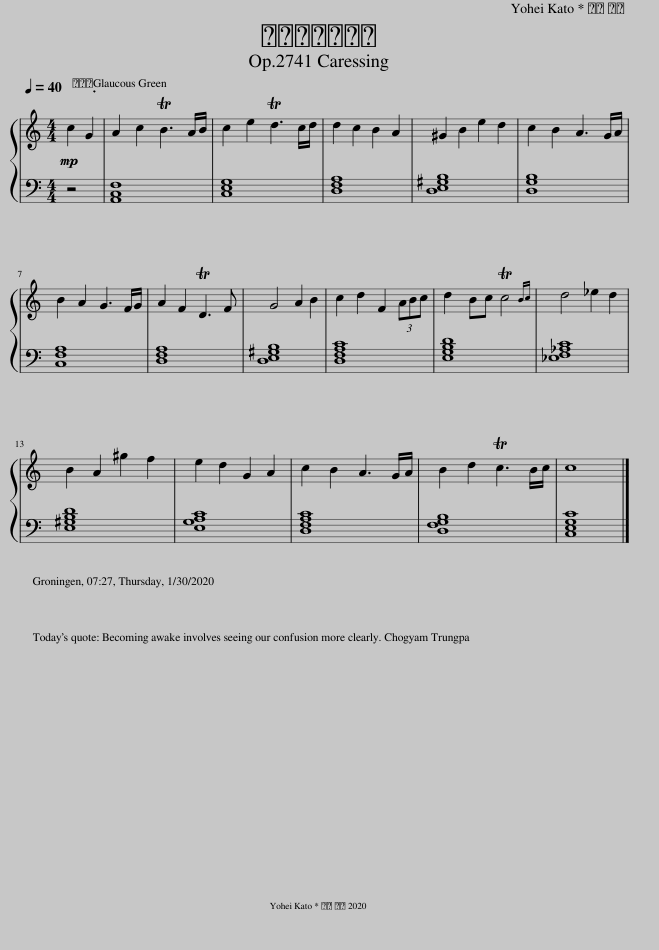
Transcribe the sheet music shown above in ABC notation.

X:1
%%score { 1 | 2 }
L:1/8
Q:1/4=40
M:4/4
I:linebreak $
K:C
V:1 treble
V:2 bass
V:1
!mp! c2 G2 | A2 c2 TB3 A/B/ | c2 e2 Td3 c/d/ | d2 c2 B2 A2 | ^G2 B2 e2 d2 | %5
 c2 B2 A3 G/A/ |$ B2 A2 G3 F/G/ | A2 F2 TD3 F | G4 A2 B2 | c2 d2 F2 (3ABc | %10
 d2 Bc Tc4{Bc} | d4 _e2 d2 |$ B2 A2 ^g2 f2 | e2 d2 G2 A2 | c2 B2 A3 G/A/ | %15
 B2 d2 Tc3 B/c/ | c8 |] %17
V:2
 z4 | [A,,C,F,]8 | [C,E,G,]8 | [D,F,A,]8 | [D,E,^G,B,]8 | %5
 [D,G,B,]8 |$ [C,F,A,]8 | [D,F,A,]8 | [D,E,^G,B,]8 | [D,F,A,C]8 | %10
 [E,G,B,D]8 | [_E,F,_A,C]8 |$ [E,^G,B,D]8 | [E,G,A,C]8 | [D,F,A,C]8 | %15
 [D,F,G,B,]8 | [C,E,G,C]8 |] %17
